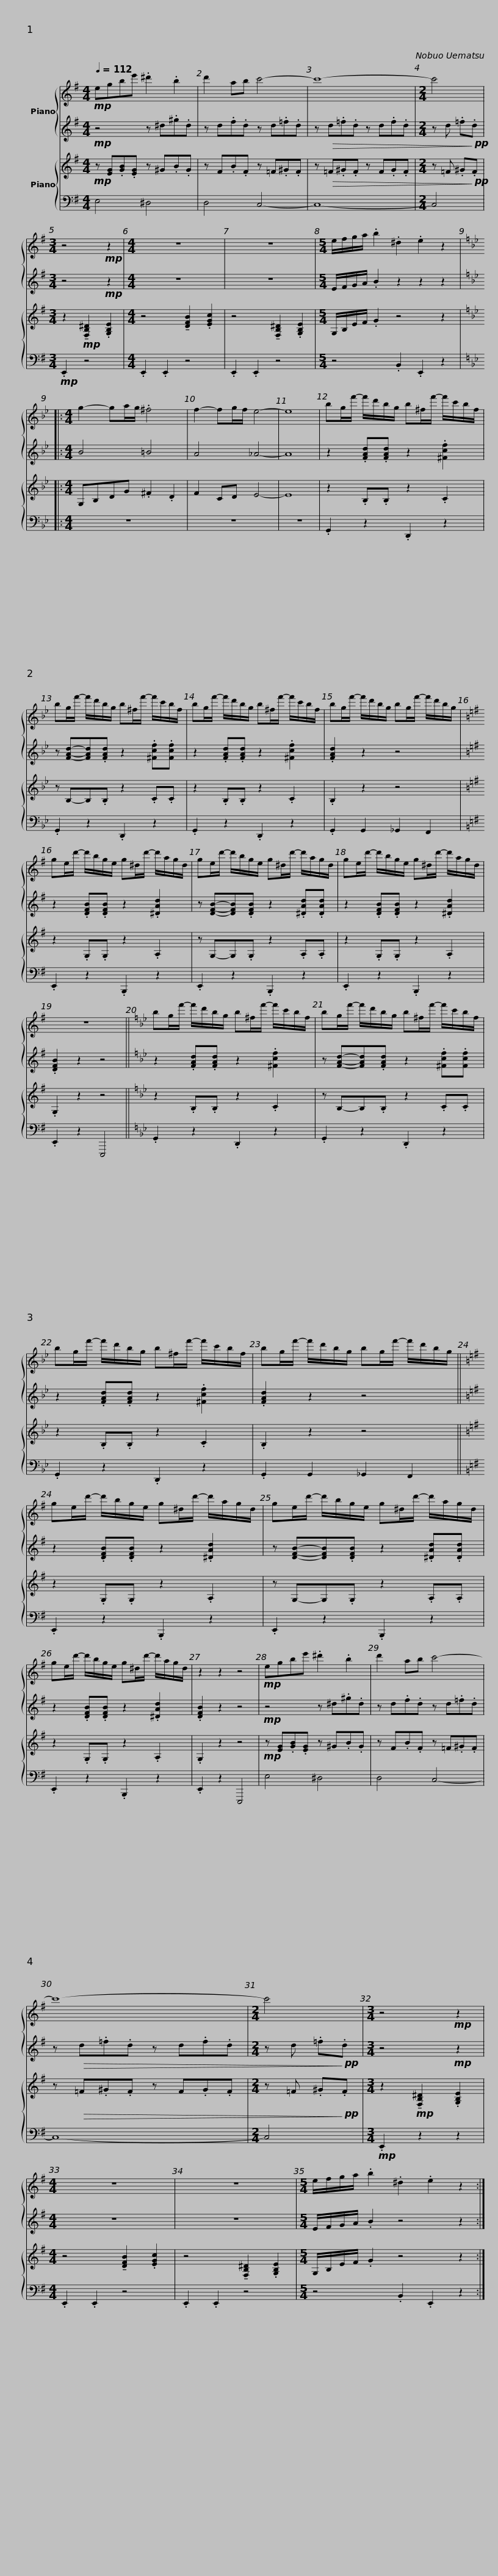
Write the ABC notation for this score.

X:1
%%score { 1 | 2 } { 3 | 4 }
L:1/8
Q:1/4=112
M:4/4
I:linebreak $
K:G
V:1 treble
V:2 treble
V:3 treble
V:4 bass
V:1
!mp! egbe' .^d'2 .b2 | d'2 ab c'4- | c'8- |[M:2/4] c'4 |$[M:3/4] z4!mp! z2 | %5
[M:4/4] z8 | z8 |[M:5/4] e/f/g/a/ .b2 .^d2 .e2 z2 |:[K:Bb][M:4/4] g2- ga/g/ .^f4 |$ f2- fg/f/ e4- | %10
 e8 | bg/f'/- f'/d'/b/g/ b^f/f'/- f'/c'/b/f/ |$ bg/f'/- f'/d'/b/g/ b^f/f'/- f'/c'/b/f/ | bg/f'/- f'/d'/b/g/ b^f/f'/- f'/c'/b/f/ |$ bg/f'/- f'/d'/b/g/ bg/f'/- f'/d'/b/g/ | %15
[K:G] ge/d'/- d'/b/g/e/ g^d/d'/- d'/a/g/d/ |$ ge/d'/- d'/b/g/e/ g^d/d'/- d'/a/g/d/ | ge/d'/- d'/b/g/e/ g^d/d'/- d'/a/g/d/ | z8 ||$[K:Bb] bg/f'/- f'/d'/b/g/ b^f/f'/- f'/c'/b/f/ | %20
 bg/f'/- f'/d'/b/g/ b^f/f'/- f'/c'/b/f/ |$ bg/f'/- f'/d'/b/g/ b^f/f'/- f'/c'/b/f/ | bg/f'/- f'/d'/b/g/ bg/f'/- f'/d'/b/g/ ||$[K:G] ge/d'/- d'/b/g/e/ g^d/d'/- d'/a/g/d/ | ge/d'/- d'/b/g/e/ g^d/d'/- d'/a/g/d/ |$ %25
 ge/d'/- d'/b/g/e/ g^d/d'/- d'/a/g/d/ | z2 z2 z4 |!mp! egbe' .^d'2 .b2 | d'2 ab c'4- |$ c'8- | %30
[M:2/4] c'4 |[M:3/4] z4!mp! z2 |[M:4/4] z8 | z8 |$[M:5/4] e/f/g/a/ .b2 .^d2 .e2 z2 :| %35
V:2
!mp! z4 z ^d.^g.d | z d.f.d z d.=f.d | z!>(! d.=f.d z d.f.d |[M:2/4] z d .=f!>)!!pp!.d |$[M:3/4] z4!mp! z2 | %5
[M:4/4] z8 | z8 |[M:5/4] E/F/G/A/ .B2 z2 z2 z2 |:[K:Bb][M:4/4] B4 =B4 |$ A4 _A4- | %10
 A8 | z2 .[FAd].[FAd] z2 .[^Fcf]2 |$ z [FAd]-[FAd].[FAd] z2 .[^Fcf].[Fcf] | z2 .[FAd].[FAd] z2 .[^Fcf]2 |$ .[FAd]2 z2 z4 | %15
[K:G] z2 .[DFB].[DFB] z2 .[^DAd]2 |$ z [DFB]-[DFB].[DFB] z2 .[^DAd].[DAd] | z2 .[DFB].[DFB] z2 .[^DAd]2 | .[DFB]2 z2 z4 ||$[K:Bb] z2 .[FAd].[FAd] z2 .[^Fcf]2 | %20
 z [FAd]-[FAd].[FAd] z2 .[^Fcf].[Fcf] |$ z2 .[FAd].[FAd] z2 .[^Fcf]2 | .[FAd]2 z2 z4 ||$[K:G] z2 .[DFB].[DFB] z2 .[^DAd]2 | z [DFB]-[DFB].[DFB] z2 .[^DAd].[DAd] |$ %25
 z2 .[DFB].[DFB] z2 .[^DAd]2 | .[DFB]2 z2 z4 |!mp! z4 z ^d.^g.d | z d.f.d z d.=f.d |$ z!>(! d.=f.d z d.f.d | %30
[M:2/4] z d .=f!>)!!pp!.d |[M:3/4] z4!mp! z2 |[M:4/4] z8 | z8 |$[M:5/4] E/F/G/A/ .B2 z4 z2 :| %35
V:3
!mp! z [EG].[GB].[EG] z ^G.B.G | z F.B.F z =F.^G.F | z!>(! =F.^G.F z F.G.F |[M:2/4] z =F .^G!>)!!pp!.F |$[M:3/4] z2!mp! !tenuto![F,B,^D]2 .[G,B,E]2 | %5
[M:4/4] z4 !tenuto![DFB]2 .[EGc]2 | z4 !tenuto![F,B,^D]2 .[G,B,E]2 |[M:5/4] G,/B,/E/F/ .G2 z4 z2 |:[K:Bb][M:4/4] G,B,DG .^F2 .D2 |$ F2 CD E4- | %10
 E8 | z2 .B,.B, z2 .C2 |$ z B,-B,.B, z2 .C.C | z2 .B,.B, z2 .C2 |$ .B,2 z2 z4 | %15
[K:G] z2 .G,.G, z2 .A,2 |$ z G,-G,.G, z2 .A,.A, | z2 .G,.G, z2 .A,2 | .G,2 z2 z4 ||$[K:Bb] z2 .B,.B, z2 .C2 | %20
 z B,-B,.B, z2 .C.C |$ z2 .B,.B, z2 .C2 | .B,2 z2 z4 ||$[K:G] z2 .G,.G, z2 .A,2 | z G,-G,.G, z2 .A,.A, |$ %25
 z2 .G,.G, z2 .A,2 | .G,2 z2 z4 |!mp! z [EG].[GB].[EG] z ^G.B.G | z F.B.F z =F.^G.F |$ z!>(! =F.^G.F z F.G.F | %30
[M:2/4] z =F .^G!>)!!pp!.F |[M:3/4] z2!mp! !tenuto![F,B,^D]2 .[G,B,E]2 |[M:4/4] z4 !tenuto![DFB]2 .[EGc]2 | z4 !tenuto![F,B,^D]2 .[G,B,E]2 |$[M:5/4] G,/B,/E/F/ .G2 z4 z2 :| %35
V:4
 E,4 ^D,4 | D,4 C,4- | C,8- |[M:2/4] C,4 |$[M:3/4]!mp! .E,,2 z4 | %5
[M:4/4] .E,,2 .E,,2 z4 | .E,,2 .E,,2 z4 |[M:5/4] z4 .B,,2 .E,,2 z2 |:[K:Bb][M:4/4] z8 |$ z8 | %10
 z8 | .G,,2 z2 .D,,2 z2 |$ .G,,2 z2 .D,,2 z2 | .G,,2 z2 .D,,2 z2 |$ .G,,2 G,,2 _G,,2 F,,2 | %15
[K:G] .E,,2 z2 .B,,,2 z2 |$ .E,,2 z2 .B,,,2 z2 | .E,,2 z2 .B,,,2 z2 | .E,,2 z2 E,,,4 ||$[K:Bb] .G,,2 z2 .D,,2 z2 | %20
 .G,,2 z2 .D,,2 z2 |$ .G,,2 z2 .D,,2 z2 | .G,,2 G,,2 _G,,2 F,,2 ||$[K:G] .E,,2 z2 .B,,,2 z2 | .E,,2 z2 .B,,,2 z2 |$ %25
 .E,,2 z2 .B,,,2 z2 | .E,,2 z2 E,,,4 | E,4 ^D,4 | D,4 C,4- |$ C,8- | %30
[M:2/4] C,4 |[M:3/4]!mp! .E,,2 z2 z2 |[M:4/4] .E,,2 .E,,2 z4 | .E,,2 .E,,2 z4 |$[M:5/4] z4 .B,,2 .E,,2 z2 :| %35
